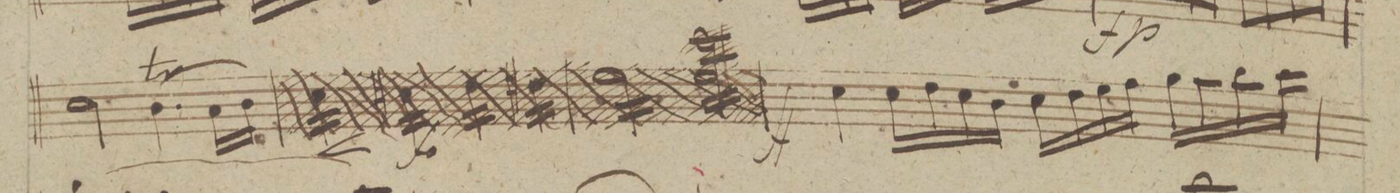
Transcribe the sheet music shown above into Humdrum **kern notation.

**kern	**dynam
*I"Violino 1mo	*
*clefG2	*
*k[]	*
*met(c|)	*
*M2/2	*
2cc\	.
(4.bt\	.
16aLL\	.
16bJJ\)	.
=84	=84
4cc\	ff
16cc\LL	.
16dd\	.
16cc\	.
16b\JJ	.
16cc\LL	.
16dd\	.
16ee\	.
16ff\JJ	.
16gg\LL	.
16aa\	.
16bb\	.
16ccc\JJ	.
=85	=85
*-	*-
